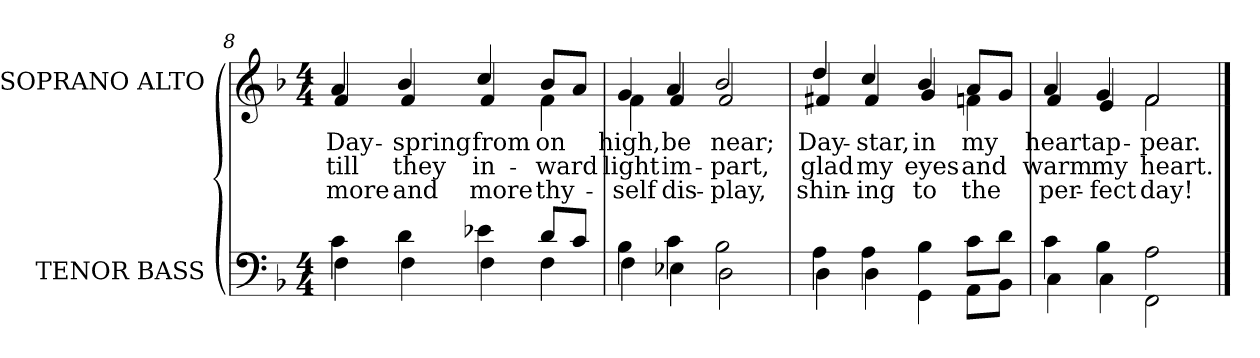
**kern	**kern	**text	**text	**text
*part2	*part1	*part1	*part1	*part1
*staff2	*staff1	*staff1	*staff1	*staff1
*I"TENOR BASS	*I"SOPRANO ALTO	*	*	*
*I'T. B.	*I'S. A.	*	*	*
!!LO:LB:g=z
*clefF4	*clefG2	*	*	*
*k[b-]	*k[b-]	*	*	*
*F:	*F:	*	*	*
*M4/4	*M4/4	*	*	*
=8	=8	=8	=8	=8
*^	*	*	*	*
!	!	!	!LO:LY:b:color=#000000	!LO:LY:b:color=#000000	!LO:LY:b:color=#000000
*	*	*^	*	*	*
4ci\	4Fi\	4ai/	4fi/	Day-	till	more
!	!	!	!	!LO:LY:b:color=#000000	!LO:LY:b:color=#000000	!LO:LY:b:color=#000000
4di\	4Fi\	4b-i/	4fi/	-spring	they	and
!	!	!	!	!LO:LY:b:color=#000000	!LO:LY:b:color=#000000	!LO:LY:b:color=#000000
4e-Xi\	4Fi\	4cci/	4fi/	from	in-	more
!	!	!	!	!LO:LY:b:color=#000000	!LO:LY:b:color=#000000	!LO:LY:b:color=#000000
8di/L	4Fi\	8b-i/L	4fi\	on	-ward	thy-
8ci/J	.	8ai/J	.	.	.	.
=9	=9	=9	=9	=9	=9	=9
!	!	!	!	!LO:LY:b:color=#000000	!LO:LY:b:color=#000000	!LO:LY:b:color=#000000
4B-i\	4Fi\	4gi/	4fi\	high,	light	-self
!	!	!	!	!LO:LY:b:color=#000000	!LO:LY:b:color=#000000	!LO:LY:b:color=#000000
4ci\	4E-Xi\	4ai/	4fi/	be	im-	dis-
!	!	!	!	!LO:LY:b:color=#000000	!LO:LY:b:color=#000000	!LO:LY:b:color=#000000
2B-i\	2Di\	2b-i/	2fi/	near;	-part,	-play,
=10	=10	=10	=10	=10	=10	=10
!	!	!	!	!LO:LY:b:color=#000000	!LO:LY:b:color=#000000	!LO:LY:b:color=#000000
4Ai\	4Di\	4ddi/	4f#Xi/	Day-	glad	shin-
!	!	!	!	!LO:LY:b:color=#000000	!LO:LY:b:color=#000000	!LO:LY:b:color=#000000
4Ai\	4Di\	4cci/	4f#i/	-star,	my	-ing
!	!	!	!	!LO:LY:b:color=#000000	!LO:LY:b:color=#000000	!LO:LY:b:color=#000000
4B-i\	4GGi\	4b-i/	4gi/	in	eyes	to
!	!	!	!	!LO:LY:b:color=#000000	!LO:LY:b:color=#000000	!LO:LY:b:color=#000000
8ci\L	8AAi\L	8ai/L	4fni\	my	and	the
8di\J	8BB-i\J	8gi/J	.	.	.	.
=11	=11	=11	=11	=11	=11	=11
!	!	!	!	!LO:LY:b:color=#000000	!LO:LY:b:color=#000000	!LO:LY:b:color=#000000
4ci\	4Ci\	4ai/	4fi/	heart	warm	per-
!	!	!	!	!LO:LY:b:color=#000000	!LO:LY:b:color=#000000	!LO:LY:b:color=#000000
4B-i\	4Ci\	4gi/	4ei/	ap-	my	-fect
!	!	!	!	!LO:LY:b:color=#000000	!LO:LY:b:color=#000000	!LO:LY:b:color=#000000
2Ai\	2FFi\	2fi/	2fi\	-pear.	heart.	day!
*v	*v	*	*	*	*	*
*	*v	*v	*	*	*
==	==	==	==	==
*-	*-	*-	*-	*-
